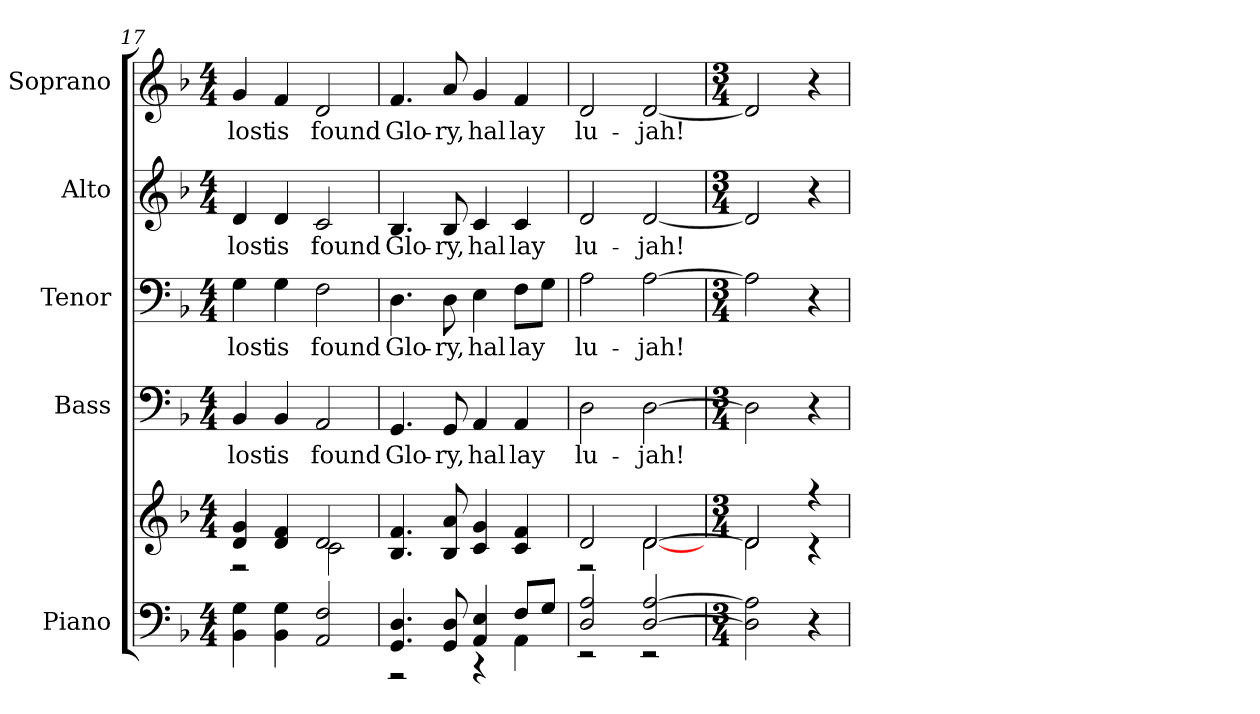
**kern	**kern	**kern	**text	**kern	**text	**kern	**text	**kern	**text
*part5	*part5	*part4	*part4	*part3	*part3	*part2	*part2	*part1	*part1
*staff6	*staff5	*staff4	*staff4	*staff3	*staff3	*staff2	*staff2	*staff1	*staff1
*I"Piano	*	*I"Bass	*	*I"Tenor	*	*I"Alto	*	*I"Soprano	*
*I'Pno.	*	*I'B.	*	*I'T.	*	*I'A.	*	*I'S.	*
*clefF4	*clefG2	*clefF4	*	*clefF4	*	*clefG2	*	*clefG2	*
*k[b-]	*k[b-]	*k[b-]	*	*k[b-]	*	*k[b-]	*	*k[b-]	*
*d:	*d:	*d:	*	*d:	*	*d:	*	*d:	*
*M4/4	*M4/4	*M4/4	*	*M4/4	*	*M4/4	*	*M4/4	*
=17	=17	=17	=17	=17	=17	=17	=17	=17	=17
*	*^	*	*	*	*	*	*	*	*
!	!	!	!	!LO:LY:b:color=#000000	!	!	!	!	!	!
!	!	!	!	!	!	!LO:LY:b:color=#000000	!	!	!	!
!	!	!	!	!	!	!	!	!LO:LY:b:color=#000000	!	!
!	!	!	!	!	!	!	!	!	!	!LO:LY:b:color=#000000
4BB-i\ 4Gi	4di/ 4gi	2r	4BB-i/	lost	4Gi\	lost	4di/	lost	4gi/	lost
!	!	!	!	!LO:LY:b:color=#000000	!	!	!	!	!	!
!	!	!	!	!	!	!LO:LY:b:color=#000000	!	!	!	!
!	!	!	!	!	!	!	!	!LO:LY:b:color=#000000	!	!
!	!	!	!	!	!	!	!	!	!	!LO:LY:b:color=#000000
4BB-i\ 4Gi	4di/ 4fi	.	4BB-i/	is	4Gi\	is	4di/	is	4fi/	is
!	!	!	!	!LO:LY:b:color=#000000	!	!	!	!	!	!
!	!	!	!	!	!	!LO:LY:b:color=#000000	!	!	!	!
!	!	!	!	!	!	!	!	!LO:LY:b:color=#000000	!	!
!	!	!	!	!	!	!	!	!	!	!LO:LY:b:color=#000000
2AAi/ 2Fi	2di/	2ci\	2AAi/	found	2Fi\	found	2ci/	found	2di/	found
*	*v	*v	*	*	*	*	*	*	*	*
=18	=18	=18	=18	=18	=18	=18	=18	=18	=18
*^	*	*	*	*	*	*	*	*	*
*	*	*^	*	*	*	*	*	*	*	*
!	!	!	!	!	!LO:LY:b:color=#000000	!	!	!	!	!	!
*	*	*v	*v	*	*	*	*	*	*	*	*
*	*	*^	*	*	*	*	*	*	*	*
!	!	!	!	!	!	!	!LO:LY:b:color=#000000	!	!	!	!
*	*	*v	*v	*	*	*	*	*	*	*	*
*	*	*^	*	*	*	*	*	*	*	*
!	!	!	!	!	!	!	!	!	!LO:LY:b:color=#000000	!	!
*	*	*v	*v	*	*	*	*	*	*	*	*
*	*	*^	*	*	*	*	*	*	*	*
!	!	!	!	!	!	!	!	!	!	!	!LO:LY:b:color=#000000
*	*	*v	*v	*	*	*	*	*	*	*	*
4.GGi/ 4.Di	2r	4.B-i/ 4.fi	4.GGi/	Glo-	4.Di\	Glo-	4.B-i/	Glo-	4.fi/	Glo-
!	!	!	!	!LO:LY:b:color=#000000	!	!	!	!	!	!
!	!	!	!	!	!	!LO:LY:b:color=#000000	!	!	!	!
!	!	!	!	!	!	!	!	!LO:LY:b:color=#000000	!	!
!	!	!	!	!	!	!	!	!	!	!LO:LY:b:color=#000000
8GGi/ 8Di	.	8B-i/ 8ai	8GGi/	-ry,	8Di\	-ry,	8B-i/	-ry,	8ai/	-ry,
!	!	!	!	!LO:LY:b:color=#000000	!	!	!	!	!	!
!	!	!	!	!	!	!LO:LY:b:color=#000000	!	!	!	!
!	!	!	!	!	!	!	!	!LO:LY:b:color=#000000	!	!
!	!	!	!	!	!	!	!	!	!	!LO:LY:b:color=#000000
4AAi/ 4Ei	4r	4ci/ 4gi	4AAi/	hal	4Ei\	hal	4ci/	hal	4gi/	hal
!	!	!	!	!LO:LY:b:color=#000000	!	!	!	!	!	!
!	!	!	!	!	!	!LO:LY:b:color=#000000	!	!	!	!
!	!	!	!	!	!	!	!	!LO:LY:b:color=#000000	!	!
!	!	!	!	!	!	!	!	!	!	!LO:LY:b:color=#000000
8Fi/L	4AAi\	4ci/ 4fi	4AAi/	lay	8Fi\L	lay	4ci/	lay	4fi/	lay
8Gi/J	.	.	.	.	8Gi\J	.	.	.	.	.
!!LO:PB:g=z
=19	=19	=19	=19	=19	=19	=19	=19	=19	=19	=19
*	*	*^	*	*	*	*	*	*	*	*
!	!	!	!	!	!LO:LY:b:color=#000000	!	!	!	!	!	!
!	!	!	!	!	!	!	!LO:LY:b:color=#000000	!	!	!	!
!	!	!	!	!	!	!	!	!	!LO:LY:b:color=#000000	!	!
!	!	!	!	!	!	!	!	!	!	!	!LO:LY:b:color=#000000
2Di/ 2Ai	2r	2di/	2r	2Di\	lu-	2Ai\	lu-	2di/	lu-	2di/	lu-
!	!	!	!	!	!LO:LY:b:color=#000000	!	!	!	!	!	!
!	!	!	!	!	!	!	!LO:LY:b:color=#000000	!	!	!	!
!	!	!	!	!	!	!	!	!	!LO:LY:b:color=#000000	!	!
!	!	!	!	!	!	!	!	!	!	!	!LO:LY:b:color=#000000
[>2Di/ [>2Ai	2r	[>2di/	[<2di\	[>2Di\	-jah!	[>2Ai\	-jah!	[<2di/	-jah!	[<2di/	-jah!
*v	*v	*	*	*	*	*	*	*	*	*	*
=20	=20	=20	=20	=20	=20	=20	=20	=20	=20	=20
*M3/4	*M3/4	*	*M3/4	*	*M3/4	*	*M3/4	*	*M3/4	*
2Di\] 2Ai]	2di/]	2di\	2Di\]	.	2Ai\]	.	2di/]	.	2di/]	.
4r	4r	4r	4r	.	4r	.	4r	.	4r	.
*	*v	*v	*	*	*	*	*	*	*	*
=	=	=	=	=	=	=	=	=	=
*-	*-	*-	*-	*-	*-	*-	*-	*-	*-
